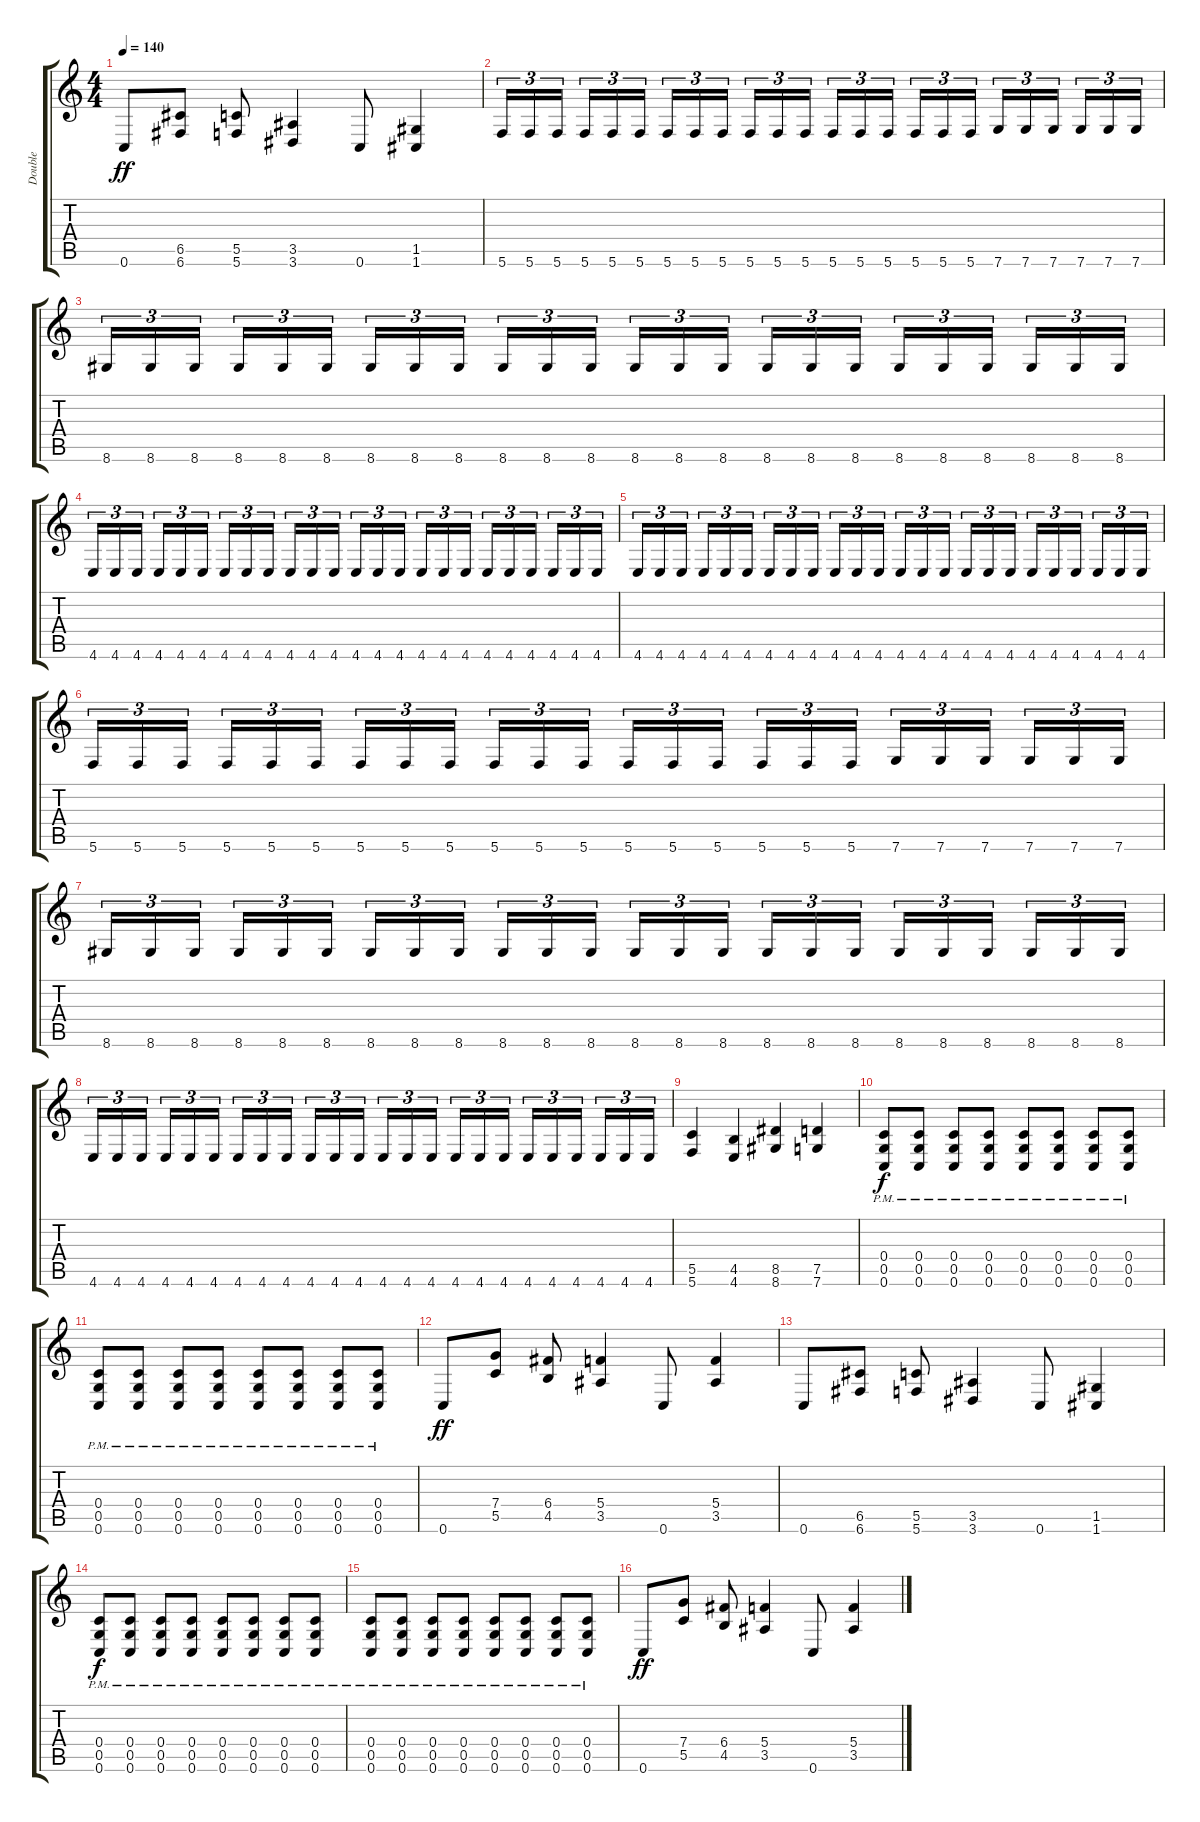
\track ("Double" "Double") {instrument overdrivenguitar}
\staff {score tabs}
\tuning (D4 A3 F3 C3 G2 C2) {hide}
\ts (4 4)
\tempo 140
\clef g2
\ks c
0.6.8{dy ff} (6.5 6.6).8 (5.5 5.6).8 (3.5 3.6).4 0.6.8 (1.5 1.6).4 |
5.6.16{tu (3 2)} 5.6.16{tu (3 2)} 5.6.16{tu (3 2)} 5.6.16{tu (3 2)} 5.6.16{tu (3 2)} 5.6.16{tu (3 2)} 5.6.16{tu (3 2)} 5.6.16{tu (3 2)} 5.6.16{tu (3 2)} 5.6.16{tu (3 2)} 5.6.16{tu (3 2)} 5.6.16{tu (3 2)} 5.6.16{tu (3 2)} 5.6.16{tu (3 2)} 5.6.16{tu (3 2)} 5.6.16{tu (3 2)} 5.6.16{tu (3 2)} 5.6.16{tu (3 2)} 7.6.16{tu (3 2)} 7.6.16{tu (3 2)} 7.6.16{tu (3 2)} 7.6.16{tu (3 2)} 7.6.16{tu (3 2)} 7.6.16{tu (3 2)} |
8.6.16{tu (3 2)} 8.6.16{tu (3 2)} 8.6.16{tu (3 2)} 8.6.16{tu (3 2)} 8.6.16{tu (3 2)} 8.6.16{tu (3 2)} 8.6.16{tu (3 2)} 8.6.16{tu (3 2)} 8.6.16{tu (3 2)} 8.6.16{tu (3 2)} 8.6.16{tu (3 2)} 8.6.16{tu (3 2)} 8.6.16{tu (3 2)} 8.6.16{tu (3 2)} 8.6.16{tu (3 2)} 8.6.16{tu (3 2)} 8.6.16{tu (3 2)} 8.6.16{tu (3 2)} 8.6.16{tu (3 2)} 8.6.16{tu (3 2)} 8.6.16{tu (3 2)} 8.6.16{tu (3 2)} 8.6.16{tu (3 2)} 8.6.16{tu (3 2)} |
4.6.16{tu (3 2)} 4.6.16{tu (3 2)} 4.6.16{tu (3 2)} 4.6.16{tu (3 2)} 4.6.16{tu (3 2)} 4.6.16{tu (3 2)} 4.6.16{tu (3 2)} 4.6.16{tu (3 2)} 4.6.16{tu (3 2)} 4.6.16{tu (3 2)} 4.6.16{tu (3 2)} 4.6.16{tu (3 2)} 4.6.16{tu (3 2)} 4.6.16{tu (3 2)} 4.6.16{tu (3 2)} 4.6.16{tu (3 2)} 4.6.16{tu (3 2)} 4.6.16{tu (3 2)} 4.6.16{tu (3 2)} 4.6.16{tu (3 2)} 4.6.16{tu (3 2)} 4.6.16{tu (3 2)} 4.6.16{tu (3 2)} 4.6.16{tu (3 2)} |
4.6.16{tu (3 2)} 4.6.16{tu (3 2)} 4.6.16{tu (3 2)} 4.6.16{tu (3 2)} 4.6.16{tu (3 2)} 4.6.16{tu (3 2)} 4.6.16{tu (3 2)} 4.6.16{tu (3 2)} 4.6.16{tu (3 2)} 4.6.16{tu (3 2)} 4.6.16{tu (3 2)} 4.6.16{tu (3 2)} 4.6.16{tu (3 2)} 4.6.16{tu (3 2)} 4.6.16{tu (3 2)} 4.6.16{tu (3 2)} 4.6.16{tu (3 2)} 4.6.16{tu (3 2)} 4.6.16{tu (3 2)} 4.6.16{tu (3 2)} 4.6.16{tu (3 2)} 4.6.16{tu (3 2)} 4.6.16{tu (3 2)} 4.6.16{tu (3 2)} |
5.6.16{tu (3 2)} 5.6.16{tu (3 2)} 5.6.16{tu (3 2)} 5.6.16{tu (3 2)} 5.6.16{tu (3 2)} 5.6.16{tu (3 2)} 5.6.16{tu (3 2)} 5.6.16{tu (3 2)} 5.6.16{tu (3 2)} 5.6.16{tu (3 2)} 5.6.16{tu (3 2)} 5.6.16{tu (3 2)} 5.6.16{tu (3 2)} 5.6.16{tu (3 2)} 5.6.16{tu (3 2)} 5.6.16{tu (3 2)} 5.6.16{tu (3 2)} 5.6.16{tu (3 2)} 7.6.16{tu (3 2)} 7.6.16{tu (3 2)} 7.6.16{tu (3 2)} 7.6.16{tu (3 2)} 7.6.16{tu (3 2)} 7.6.16{tu (3 2)} |
8.6.16{tu (3 2)} 8.6.16{tu (3 2)} 8.6.16{tu (3 2)} 8.6.16{tu (3 2)} 8.6.16{tu (3 2)} 8.6.16{tu (3 2)} 8.6.16{tu (3 2)} 8.6.16{tu (3 2)} 8.6.16{tu (3 2)} 8.6.16{tu (3 2)} 8.6.16{tu (3 2)} 8.6.16{tu (3 2)} 8.6.16{tu (3 2)} 8.6.16{tu (3 2)} 8.6.16{tu (3 2)} 8.6.16{tu (3 2)} 8.6.16{tu (3 2)} 8.6.16{tu (3 2)} 8.6.16{tu (3 2)} 8.6.16{tu (3 2)} 8.6.16{tu (3 2)} 8.6.16{tu (3 2)} 8.6.16{tu (3 2)} 8.6.16{tu (3 2)} |
4.6.16{tu (3 2)} 4.6.16{tu (3 2)} 4.6.16{tu (3 2)} 4.6.16{tu (3 2)} 4.6.16{tu (3 2)} 4.6.16{tu (3 2)} 4.6.16{tu (3 2)} 4.6.16{tu (3 2)} 4.6.16{tu (3 2)} 4.6.16{tu (3 2)} 4.6.16{tu (3 2)} 4.6.16{tu (3 2)} 4.6.16{tu (3 2)} 4.6.16{tu (3 2)} 4.6.16{tu (3 2)} 4.6.16{tu (3 2)} 4.6.16{tu (3 2)} 4.6.16{tu (3 2)} 4.6.16{tu (3 2)} 4.6.16{tu (3 2)} 4.6.16{tu (3 2)} 4.6.16{tu (3 2)} 4.6.16{tu (3 2)} 4.6.16{tu (3 2)} |
(5.5 5.6).4 (4.5 4.6).4 (8.5 8.6).4 (7.5 7.6).4 |
(0.4{pm} 0.5{pm} 0.6{pm}).8{dy f} (0.4{pm} 0.5{pm} 0.6{pm}).8 (0.4{pm} 0.5{pm} 0.6{pm}).8 (0.4{pm} 0.5{pm} 0.6{pm}).8 (0.4{pm} 0.5{pm} 0.6{pm}).8 (0.4{pm} 0.5{pm} 0.6{pm}).8 (0.4{pm} 0.5{pm} 0.6{pm}).8 (0.4{pm} 0.5{pm} 0.6{pm}).8 |
(0.4{pm} 0.5{pm} 0.6{pm}).8 (0.4{pm} 0.5{pm} 0.6{pm}).8 (0.4{pm} 0.5{pm} 0.6{pm}).8 (0.4{pm} 0.5{pm} 0.6{pm}).8 (0.4{pm} 0.5{pm} 0.6{pm}).8 (0.4{pm} 0.5{pm} 0.6{pm}).8 (0.4{pm} 0.5{pm} 0.6{pm}).8 (0.4{pm} 0.5{pm} 0.6{pm}).8 |
0.6.8{dy ff} (7.4 5.5).8 (6.4 4.5).8 (5.4 3.5).4 0.6.8 (5.4 3.5).4 |
0.6.8 (6.5 6.6).8 (5.5 5.6).8 (3.5 3.6).4 0.6.8 (1.5 1.6).4 |
(0.4{pm} 0.5{pm} 0.6{pm}).8{dy f} (0.4{pm} 0.5{pm} 0.6{pm}).8 (0.4{pm} 0.5{pm} 0.6{pm}).8 (0.4{pm} 0.5{pm} 0.6{pm}).8 (0.4{pm} 0.5{pm} 0.6{pm}).8 (0.4{pm} 0.5{pm} 0.6{pm}).8 (0.4{pm} 0.5{pm} 0.6{pm}).8 (0.4{pm} 0.5{pm} 0.6{pm}).8 |
(0.4{pm} 0.5{pm} 0.6{pm}).8 (0.4{pm} 0.5{pm} 0.6{pm}).8 (0.4{pm} 0.5{pm} 0.6{pm}).8 (0.4{pm} 0.5{pm} 0.6{pm}).8 (0.4{pm} 0.5{pm} 0.6{pm}).8 (0.4{pm} 0.5{pm} 0.6{pm}).8 (0.4{pm} 0.5{pm} 0.6{pm}).8 (0.4{pm} 0.5{pm} 0.6{pm}).8 |
0.6.8{dy ff} (7.4 5.5).8 (6.4 4.5).8 (5.4 3.5).4 0.6.8 (5.4 3.5).4
